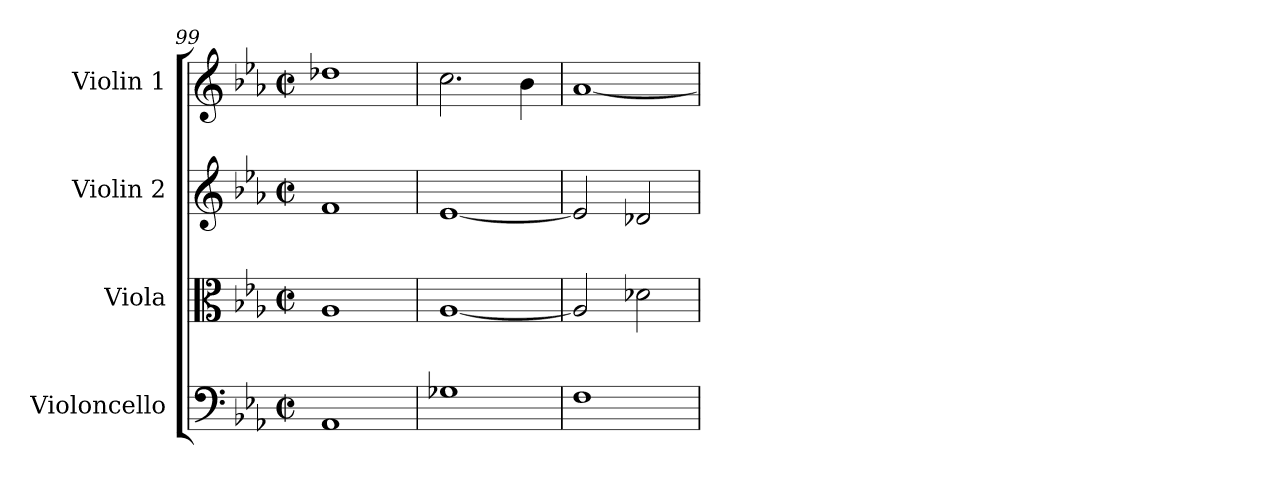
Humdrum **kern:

**kern	**kern	**kern	**kern
*part4	*part3	*part2	*part1
*staff4	*staff3	*staff2	*staff1
*I"Violoncello	*I"Viola	*I"Violin 2	*I"Violin 1
*I'Vc	*I'Vla	*I'Vln	*I'Vln
*clefF4	*clefC3	*clefG2	*clefG2
*k[b-e-a-]	*k[b-e-a-]	*k[b-e-a-]	*k[b-e-a-]
*M2/2	*M2/2	*M2/2	*M2/2
*met(c|)	*met(c|)	*met(c|)	*met(c|)
=99	=99	=99	=99
1AA-	1A-	1f	1dd-X
=100	=100	=100	=100
1G-X	[1A-	[1e-	2.cc\
.	.	.	4b-\
=101	=101	=101	=101
1F	2A-/]	2e-/]	[1a-
.	2d-X\	2d-X/	.
=	=	=	=
*-	*-	*-	*-
